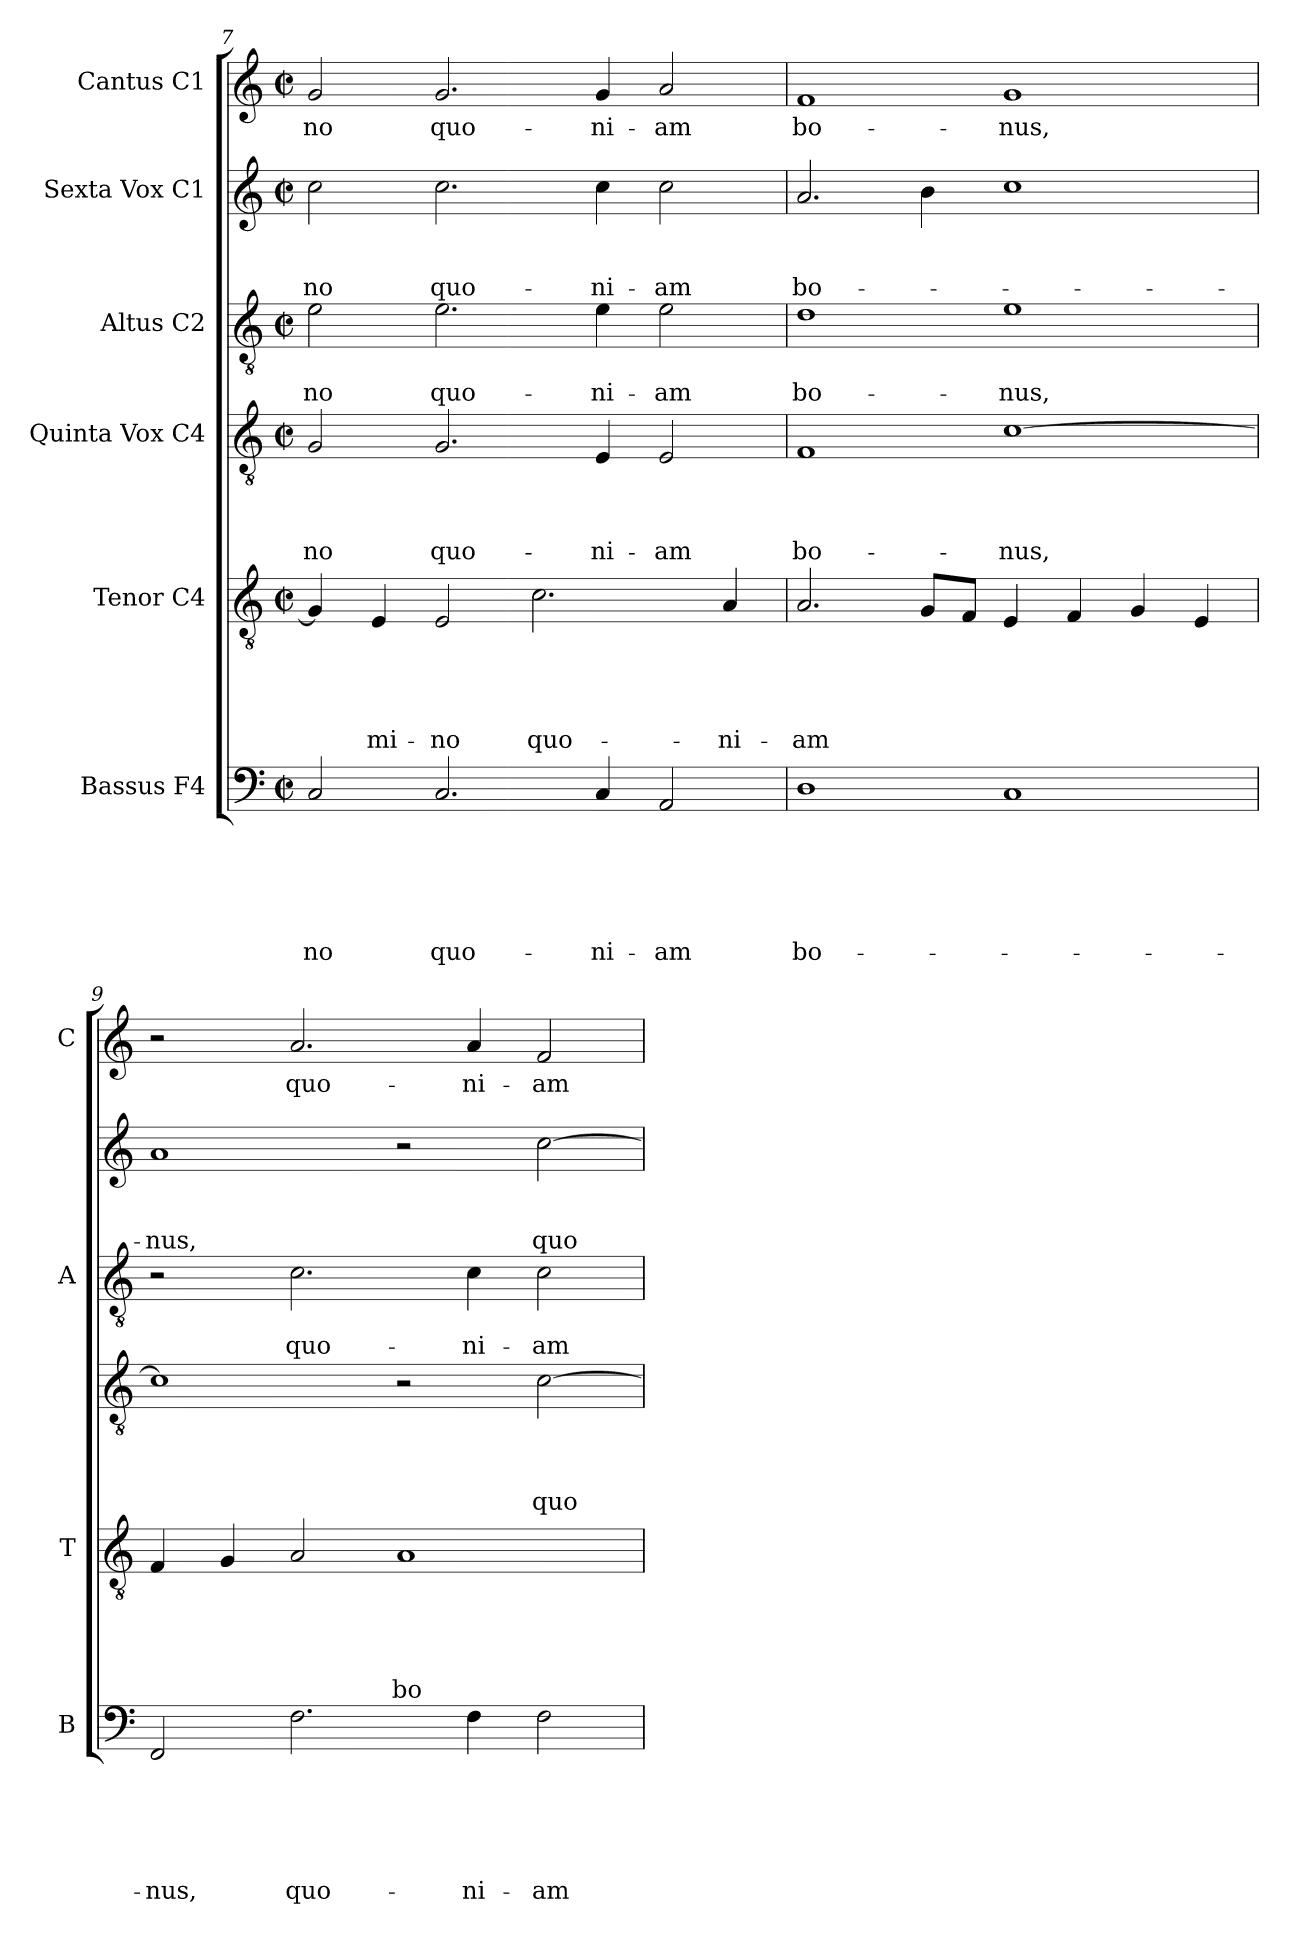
**kern	**text	**text	**text	**text	**text	**text	**kern	**text	**text	**text	**text	**text	**kern	**text	**text	**text	**text	**kern	**text	**text	**kern	**text	**text	**text	**kern	**text
*part6	*part6	*part6	*part6	*part6	*part6	*part6	*part5	*part5	*part5	*part5	*part5	*part5	*part4	*part4	*part4	*part4	*part4	*part3	*part3	*part3	*part2	*part2	*part2	*part2	*part1	*part1
*staff6	*staff6	*staff6	*staff6	*staff6	*staff6	*staff6	*staff5	*staff5	*staff5	*staff5	*staff5	*staff5	*staff4	*staff4	*staff4	*staff4	*staff4	*staff3	*staff3	*staff3	*staff2	*staff2	*staff2	*staff2	*staff1	*staff1
*I"Bassus F4	*	*	*	*	*	*	*I"Tenor C4	*	*	*	*	*	*I"Quinta Vox C4	*	*	*	*	*I"Altus C2	*	*	*I"Sexta Vox C1	*	*	*	*I"Cantus C1	*
*I'B	*	*	*	*	*	*	*I'T	*	*	*	*	*	*	*	*	*	*	*I'A	*	*	*	*	*	*	*I'C	*
*clefF4	*	*	*	*	*	*	*clefGv2	*	*	*	*	*	*clefGv2	*	*	*	*	*clefGv2	*	*	*clefG2	*	*	*	*clefG2	*
*k[]	*	*	*	*	*	*	*k[]	*	*	*	*	*	*k[]	*	*	*	*	*k[]	*	*	*k[]	*	*	*	*k[]	*
*C:	*	*	*	*	*	*	*C:	*	*	*	*	*	*C:	*	*	*	*	*C:	*	*	*C:	*	*	*	*C:	*
*M2/2	*	*	*	*	*	*	*M2/2	*	*	*	*	*	*M2/2	*	*	*	*	*M2/2	*	*	*M2/2	*	*	*	*M2/2	*
*met(c|)	*	*	*	*	*	*	*met(c|)	*	*	*	*	*	*met(c|)	*	*	*	*	*met(c|)	*	*	*met(c|)	*	*	*	*met(c|)	*
=7	=7	=7	=7	=7	=7	=7	=7	=7	=7	=7	=7	=7	=7	=7	=7	=7	=7	=7	=7	=7	=7	=7	=7	=7	=7	=7
!	!	!	!	!	!	!LO:LY:b	!	!	!	!	!	!	!	!	!	!	!LO:LY:b	!	!	!LO:LY:b	!	!	!	!LO:LY:b	!	!LO:LY:b
2C/	.	.	.	.	.	-no	4G/]	.	.	.	.	.	2G/	.	.	.	-no	2e\	.	-no	2cc\	.	.	-no	2g/	-no
!	!	!	!	!	!	!	!	!	!	!	!	!LO:LY:b	!	!	!	!	!	!	!	!	!	!	!	!	!	!
.	.	.	.	.	.	.	4E/	.	.	.	.	-mi-	.	.	.	.	.	.	.	.	.	.	.	.	.	.
!	!	!	!	!	!	!LO:LY:b	!	!	!	!	!	!LO:LY:b	!	!	!	!	!LO:LY:b	!	!	!LO:LY:b	!	!	!	!LO:LY:b	!	!LO:LY:b
2.C/	.	.	.	.	.	quo-	2E/	.	.	.	.	-no	2.G/	.	.	.	quo-	2.e\	.	quo-	2.cc\	.	.	quo-	2.g/	quo-
!	!	!	!	!	!	!	!	!	!	!	!	!LO:LY:b	!	!	!	!	!	!	!	!	!	!	!	!	!	!
.	.	.	.	.	.	.	2.c\	.	.	.	.	quo-	.	.	.	.	.	.	.	.	.	.	.	.	.	.
!	!	!	!	!	!	!LO:LY:b	!	!	!	!	!	!	!	!	!	!	!LO:LY:b	!	!	!LO:LY:b	!	!	!	!LO:LY:b	!	!LO:LY:b
4C/	.	.	.	.	.	-ni-	.	.	.	.	.	.	4E/	.	.	.	-ni-	4e\	.	-ni-	4cc\	.	.	-ni-	4g/	-ni-
!	!	!	!	!	!	!LO:LY:b	!	!	!	!	!	!	!	!	!	!	!LO:LY:b	!	!	!LO:LY:b	!	!	!	!LO:LY:b	!	!LO:LY:b
2AA/	.	.	.	.	.	-am	.	.	.	.	.	.	2E/	.	.	.	-am	2e\	.	-am	2cc\	.	.	-am	2a/	-am
!	!	!	!	!	!	!	!	!	!	!	!	!LO:LY:b	!	!	!	!	!	!	!	!	!	!	!	!	!	!
.	.	.	.	.	.	.	4A/	.	.	.	.	-ni-	.	.	.	.	.	.	.	.	.	.	.	.	.	.
=8	=8	=8	=8	=8	=8	=8	=8	=8	=8	=8	=8	=8	=8	=8	=8	=8	=8	=8	=8	=8	=8	=8	=8	=8	=8	=8
!	!	!	!	!	!	!LO:LY:b	!	!	!	!	!	!LO:LY:b	!	!	!	!	!LO:LY:b	!	!	!LO:LY:b	!	!	!	!LO:LY:b	!	!LO:LY:b
1D	.	.	.	.	.	bo-	2.A/	.	.	.	.	-am	1F	.	.	.	bo-	1d	.	bo-	2.a/	.	.	bo-	1f	bo-
.	.	.	.	.	.	.	8G/L	.	.	.	.	.	.	.	.	.	.	.	.	.	4b\	.	.	.	.	.
.	.	.	.	.	.	.	8F/J	.	.	.	.	.	.	.	.	.	.	.	.	.	.	.	.	.	.	.
!	!	!	!	!	!	!	!	!	!	!	!	!	!	!	!	!	!LO:LY:b	!	!	!LO:LY:b	!	!	!	!	!	!LO:LY:b
1C	.	.	.	.	.	.	4E/	.	.	.	.	.	[1c	.	.	.	-nus,	1e	.	-nus,	1cc	.	.	.	1g	-nus,
.	.	.	.	.	.	.	4F/	.	.	.	.	.	.	.	.	.	.	.	.	.	.	.	.	.	.	.
.	.	.	.	.	.	.	4G/	.	.	.	.	.	.	.	.	.	.	.	.	.	.	.	.	.	.	.
.	.	.	.	.	.	.	4E/	.	.	.	.	.	.	.	.	.	.	.	.	.	.	.	.	.	.	.
=9	=9	=9	=9	=9	=9	=9	=9	=9	=9	=9	=9	=9	=9	=9	=9	=9	=9	=9	=9	=9	=9	=9	=9	=9	=9	=9
!	!	!	!	!	!	!LO:LY:b	!	!	!	!	!	!	!	!	!	!	!	!	!	!	!	!	!	!LO:LY:b	!	!
2FF/	.	.	.	.	.	-nus,	4F/	.	.	.	.	.	1c]	.	.	.	.	2r	.	.	1a	.	.	-nus,	2r	.
.	.	.	.	.	.	.	4G/	.	.	.	.	.	.	.	.	.	.	.	.	.	.	.	.	.	.	.
!	!	!	!	!	!	!LO:LY:b	!	!	!	!	!	!	!	!	!	!	!	!	!	!LO:LY:b	!	!	!	!	!	!LO:LY:b
2.F\	.	.	.	.	.	quo-	2A/	.	.	.	.	.	.	.	.	.	.	2.c\	.	quo-	.	.	.	.	2.a/	quo-
!	!	!	!	!	!	!	!	!	!	!	!	!LO:LY:b	!	!	!	!	!	!	!	!	!	!	!	!	!	!
.	.	.	.	.	.	.	1A	.	.	.	.	bo-	2r	.	.	.	.	.	.	.	2r	.	.	.	.	.
!	!	!	!	!	!	!LO:LY:b	!	!	!	!	!	!	!	!	!	!	!	!	!	!LO:LY:b	!	!	!	!	!	!LO:LY:b
4F\	.	.	.	.	.	-ni-	.	.	.	.	.	.	.	.	.	.	.	4c\	.	-ni-	.	.	.	.	4a/	-ni-
!	!	!	!	!	!	!LO:LY:b	!	!	!	!	!	!	!	!	!	!	!LO:LY:b	!	!	!LO:LY:b	!	!	!	!LO:LY:b	!	!LO:LY:b
2F\	.	.	.	.	.	-am	.	.	.	.	.	.	[2c\	.	.	.	quo-	2c\	.	-am	[2cc\	.	.	quo-	2f/	-am
=	=	=	=	=	=	=	=	=	=	=	=	=	=	=	=	=	=	=	=	=	=	=	=	=	=	=
*-	*-	*-	*-	*-	*-	*-	*-	*-	*-	*-	*-	*-	*-	*-	*-	*-	*-	*-	*-	*-	*-	*-	*-	*-	*-	*-
